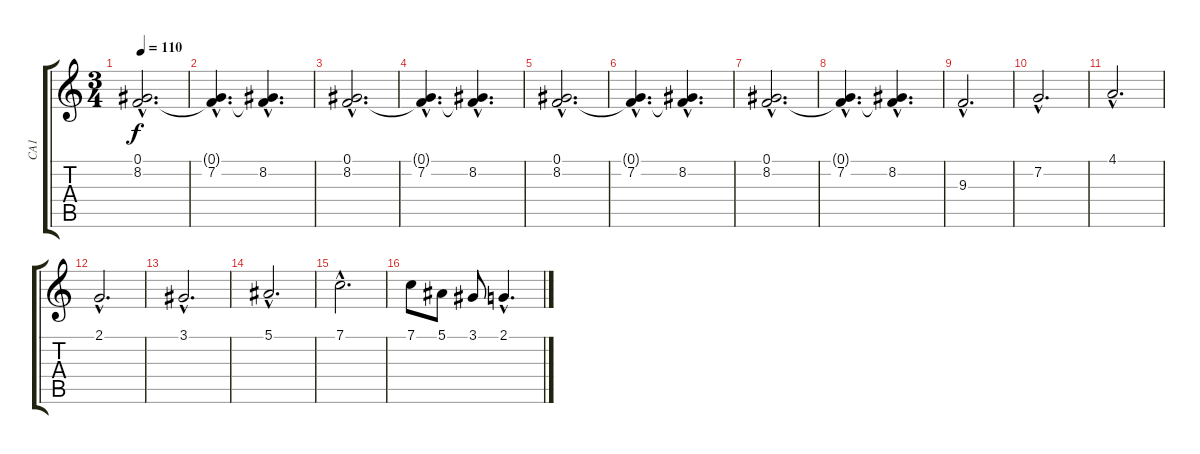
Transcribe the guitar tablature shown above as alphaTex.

\track ("CA1" "CA1") {instrument choiraahs}
\staff {score tabs}
\tuning (F4 C4 Ab3 Eb3 Bb2 F2) {hide}
\ts (3 4)
\tempo 110
\clef g2
\ks c
(0.1{hac} 8.2{hac}).2{d dy f} |
(0.1{hac t} 7.2{hac}).4{d} (0.1{hac t} 8.2{hac}).4{d} |
(0.1{hac} 8.2{hac}).2{d} |
(0.1{hac t} 7.2{hac}).4{d} (0.1{hac t} 8.2{hac}).4{d} |
(0.1{hac} 8.2{hac}).2{d} |
(0.1{hac t} 7.2{hac}).4{d} (0.1{hac t} 8.2{hac}).4{d} |
(0.1{hac} 8.2{hac}).2{d} |
(0.1{hac t} 7.2{hac}).4{d} (0.1{hac t} 8.2{hac}).4{d} |
9.3{hac}.2{d} |
7.2{hac}.2{d} |
4.1{hac}.2{d} |
2.1{hac}.2{d} |
3.1{hac}.2{d} |
5.1{hac}.2{d} |
7.1{hac}.2{d} |
7.1.8 5.1.8 3.1.8 2.1{hac}.4{d}
